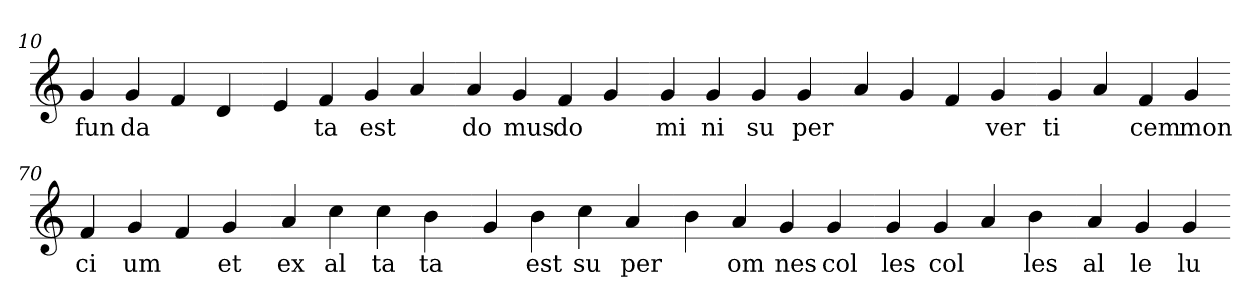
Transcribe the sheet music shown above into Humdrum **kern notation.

**kern	**text
*part1	*part1
*staff1	*staff1
*clefG2	*
=10.	=10.
4g	fun
4g	da
4f	.
4d	.
=20.-	=20.-
4e	.
4f	ta
4g	est
4a	.
=30.-	=30.-
4a	do
4g	mus
4f	do
4g	.
=40.-	=40.-
4g	mi
4g	ni
4g	su
4g	per
=50.-	=50.-
4a	.
4g	.
4f	.
4g	ver
=60.-	=60.-
4g	ti
4a	.
4f	cem
4g	mon
=70.-	=70.-
4f	ci
4g	um
4f	.
4g	et
=80.-	=80.-
4a	ex
4cc	al
4cc	ta
4b	ta
=90.-	=90.-
4g	.
4b	est
4cc	su
4a	per
=100.-	=100.-
4b	.
4a	om
4g	nes
4g	col
=110.-	=110.-
4g	les
4g	col
4a	.
4b	les
=120.-	=120.-
4a	al
4g	le
4g	lu
=-	=-
*-	*-
